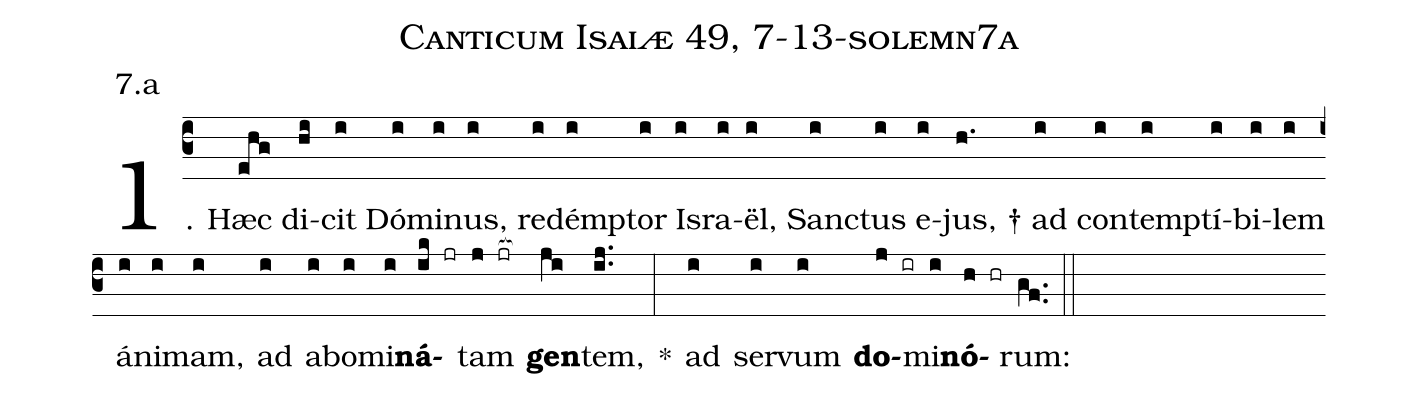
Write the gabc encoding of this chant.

name: Canticum Isaiæ 49, 7-13-solemn7a;
annotation: 7.a;
%%
(c3)1. Hæc(ehg) di(hi)cit(i) Dó(i)mi(i)nus,(i) red(i)émp(i)tor(i) Is(i)ra(i)ël,(i) Sanc(i)tus(i) e(i)jus, †(h.) ad(i) con(i)temp(i)tí(i)bi(i)lem(i) á(i)ni(i)mam,(i) ad(i) ab(i)o(i)mi(i)<b>ná</b>(ik jr)tam(j jr[ocb:1{]) <b>gen</b>(ji[ocb:0}])tem,(ij..) *(:) ad(i) ser(i)vum(i) <b>do</b>(j ir)mi(i)<b>nó</b>(h hr)rum:(gf..) (::)
